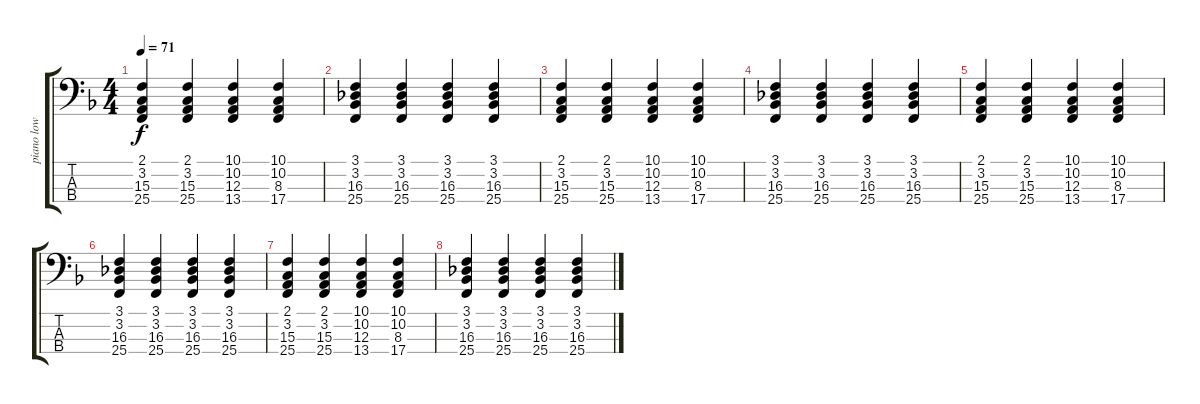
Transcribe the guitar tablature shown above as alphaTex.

\track ("piano low" "piano low") {instrument acousticgrandpiano}
\staff {score tabs}
\tuning (G2 D2 A1 E1) {hide}
\ts (4 4)
\tempo 71
\clef f4
\ks f
(2.1 3.2 15.3 25.4).4{dy f} (2.1 3.2 15.3 25.4).4 (10.1 10.2 12.3 13.4).4 (10.1 10.2 8.3 17.4).4 |
(3.1 3.2 16.3 25.4).4 (3.1 3.2 16.3 25.4).4 (3.1 3.2 16.3 25.4).4 (3.1 3.2 16.3 25.4).4 |
(2.1 3.2 15.3 25.4).4 (2.1 3.2 15.3 25.4).4 (10.1 10.2 12.3 13.4).4 (10.1 10.2 8.3 17.4).4 |
(3.1 3.2 16.3 25.4).4 (3.1 3.2 16.3 25.4).4 (3.1 3.2 16.3 25.4).4 (3.1 3.2 16.3 25.4).4 |
(2.1 3.2 15.3 25.4).4 (2.1 3.2 15.3 25.4).4 (10.1 10.2 12.3 13.4).4 (10.1 10.2 8.3 17.4).4 |
(3.1 3.2 16.3 25.4).4 (3.1 3.2 16.3 25.4).4 (3.1 3.2 16.3 25.4).4 (3.1 3.2 16.3 25.4).4 |
(2.1 3.2 15.3 25.4).4 (2.1 3.2 15.3 25.4).4 (10.1 10.2 12.3 13.4).4 (10.1 10.2 8.3 17.4).4 |
(3.1 3.2 16.3 25.4).4 (3.1 3.2 16.3 25.4).4 (3.1 3.2 16.3 25.4).4 (3.1 3.2 16.3 25.4).4
